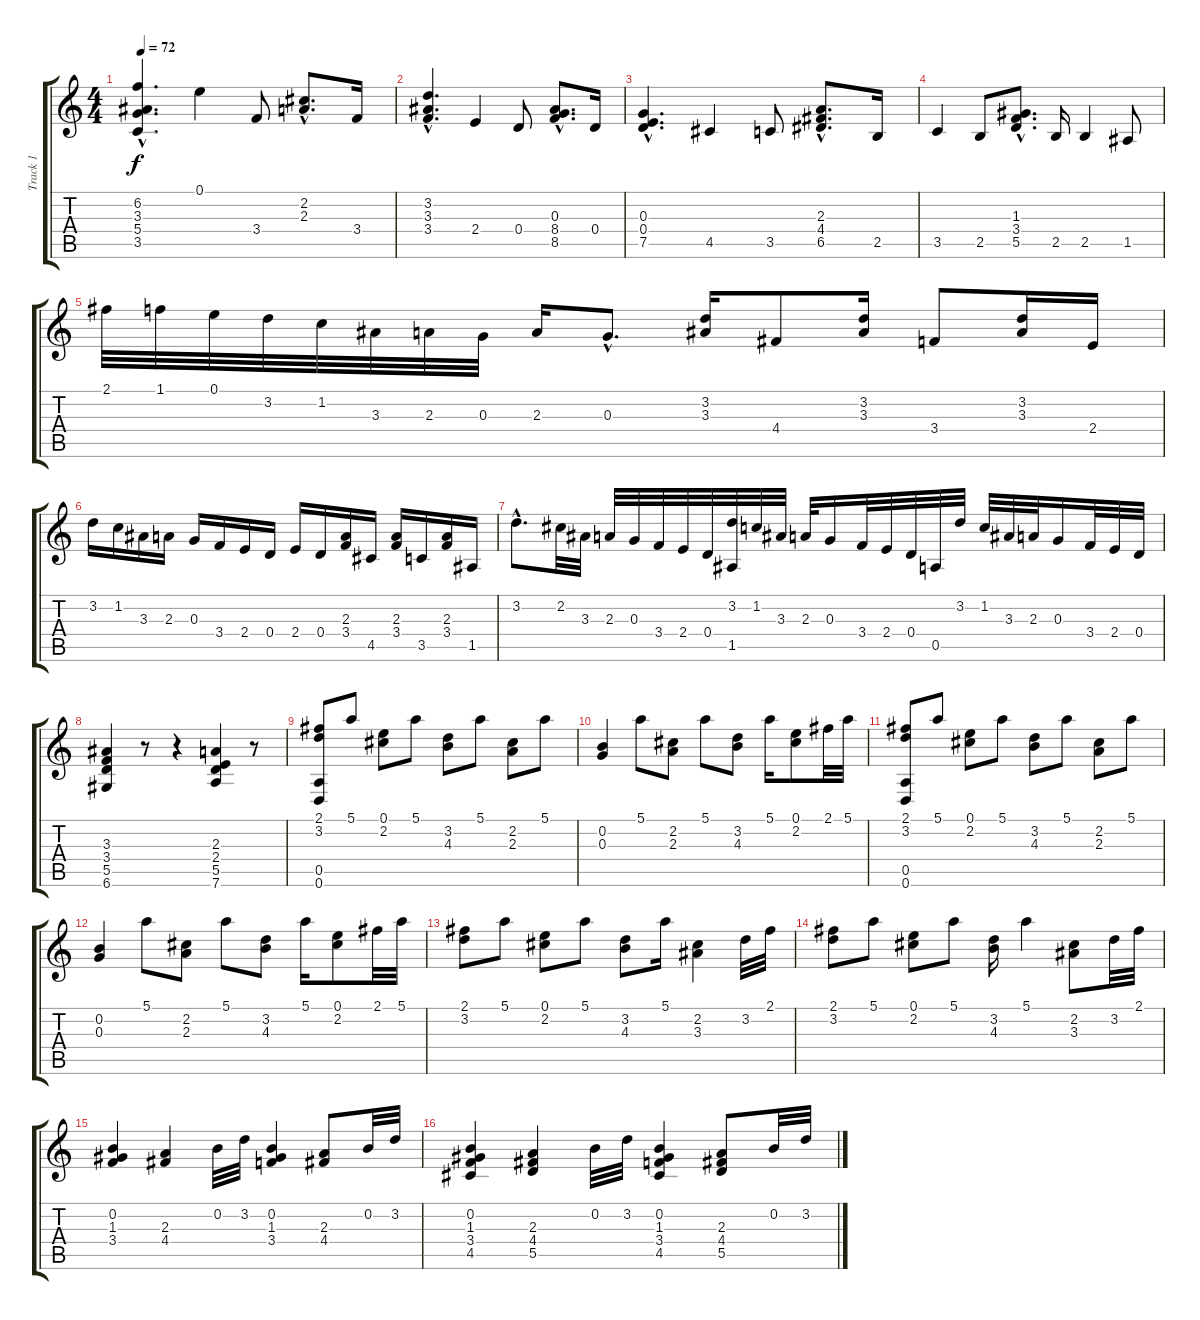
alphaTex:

\track ("Track 1" "Track 1") {instrument acousticguitarnylon}
\staff {score tabs}
\tuning (E4 B3 G3 D3 A2 D2) {hide}
\ts (4 4)
\tempo 72
\clef g2
\ks c
(6.2{hac} 3.3{hac} 5.4{hac} 3.5{hac}).4{d dy f} 0.1.4 3.4.8 (2.2{hac} 2.3{hac}).8{d} 3.4.16 |
(3.2{hac} 3.3{hac} 3.4{hac}).4{d} 2.4.4 0.4.8 (0.3{hac} 8.4{hac} 8.5{hac}).8{d} 0.4.16 |
(0.3{hac} 0.4{hac} 7.5{hac}).4{d} 4.5.4 3.5.8 (2.3{hac} 4.4{hac} 6.5{hac}).8{d} 2.5.16 |
3.5.4 2.5.8 (1.3{hac} 3.4{hac} 5.5{hac}).8{d} 2.5.16 2.5.4 1.5.8 |
2.1.32 1.1.32 0.1.32 3.2.32 1.2.32 3.3.32 2.3.32 0.3.32 2.3.16 0.3{hac}.8{d} (3.2 3.3).16 4.4.8 (3.2 3.3).16 3.4.8 (3.2 3.3).16 2.4.16 |
3.2.16 1.2.16 3.3.16 2.3.16 0.3.16 3.4.16 2.4.16 0.4.16 2.4.16 0.4.16 (2.3 3.4).16 4.5.16 (2.3 3.4).16 3.5.16 (2.3 3.4).16 1.5.16 |
3.2{hac}.8{d} 2.2.32 3.3.32 2.3.32 0.3.32 3.4.32 2.4.32 0.4.32 (3.2 1.5).32 1.2.32 3.3.32 2.3.32 0.3.16 3.4.32 2.4.32 0.4.32 0.5.32 3.2.32 1.2.32 3.3.32 2.3.32 0.3.16 3.4.32 2.4.32 0.4.32 |
(3.3 3.4 5.5 6.6).4 r.8 r.4 (2.3 2.4 5.5 7.6).4 r.8 |
(2.1 3.2 0.5 0.6).8 5.1.8 (0.1 2.2).8 5.1.8 (3.2 4.3).8 5.1.8 (2.2 2.3).8 5.1.8 |
(0.2 0.3).4 5.1.8 (2.2 2.3).8 5.1.8 (3.2 4.3).8 5.1.16 (0.1 2.2).8 2.1.32 5.1.32 |
(2.1 3.2 0.5 0.6).8 5.1.8 (0.1 2.2).8 5.1.8 (3.2 4.3).8 5.1.8 (2.2 2.3).8 5.1.8 |
(0.2 0.3).4 5.1.8 (2.2 2.3).8 5.1.8 (3.2 4.3).8 5.1.16 (0.1 2.2).8 2.1.32 5.1.32 |
(2.1 3.2).8 5.1.8 (0.1 2.2).8 5.1.8 (3.2 4.3).8 5.1.16 (2.2 3.3).4 3.2.32 2.1.32 |
(2.1 3.2).8 5.1.8 (0.1 2.2).8 5.1.8 (3.2 4.3).16 5.1.4 (2.2 3.3).8 3.2.32 2.1.32 |
(0.2 1.3 3.4).4 (2.3 4.4).4 0.2.32 3.2.32 (0.2 1.3 3.4).4 (2.3 4.4).8 0.2.32 3.2.32 |
(0.2 1.3 3.4 4.5).4 (2.3 4.4 5.5).4 0.2.32 3.2.32 (0.2 1.3 3.4 4.5).4 (2.3 4.4 5.5).8 0.2.32 3.2.32
